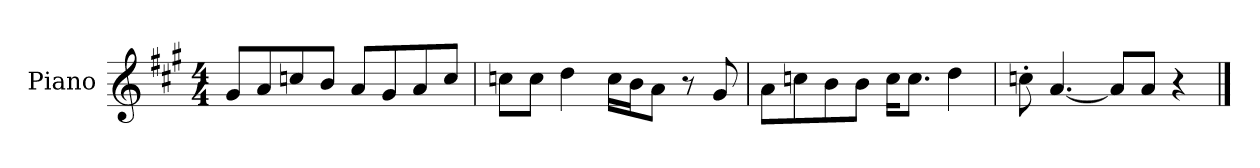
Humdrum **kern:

**kern
*part1
*staff1
*I"Piano
*I'P-no
*clefG2
*k[f#c#g#]
*M4/4
*MM90
=1
8g#/L
8a/
8ccn/
8b/J
8a/L
8g#/
8a/
8cc/J
=2
8ccn\L
8cc\J
4dd\
16cc\LL
16b\J
8a\J
8r
8g#/
=3
8a\L
8ccn\
8b\
8b\J
16cc\KL
8.cc\J
4dd\
=4
8ccn'\
[4.a/
8a/L]
8a/J
4r
==
*-
